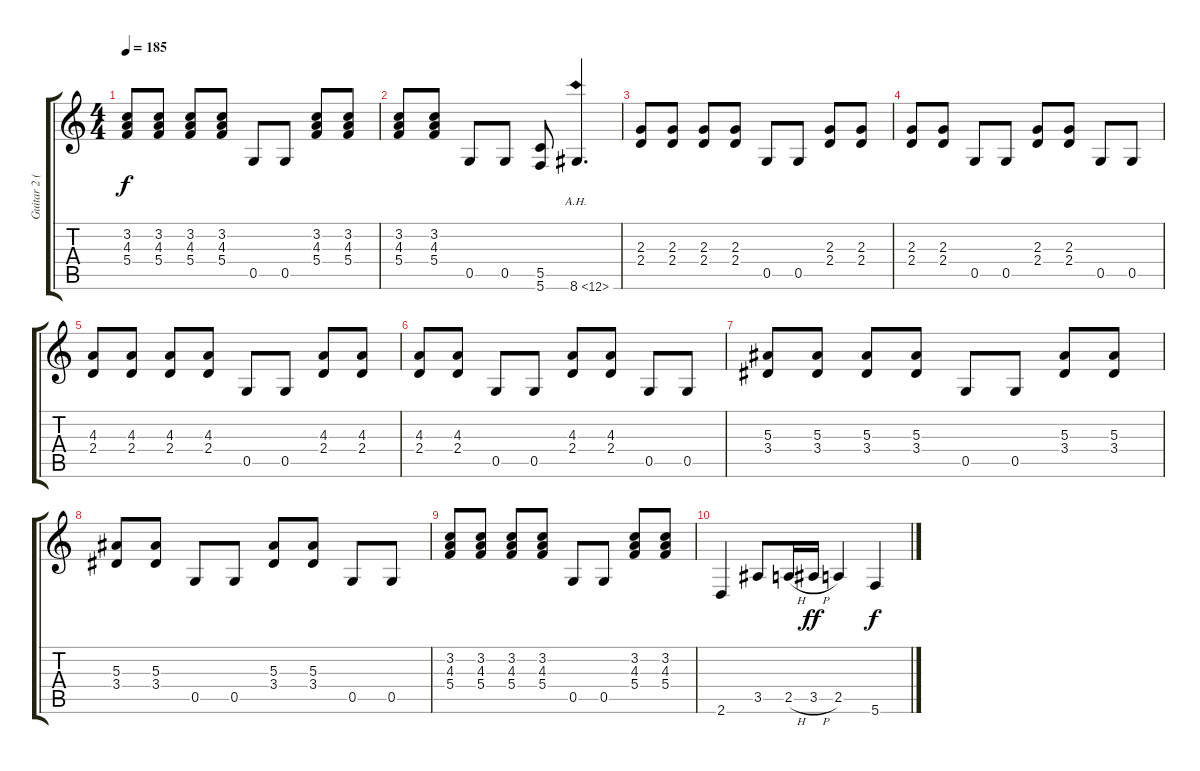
\track ("Guitar 2 (Lead)" "Guitar 2 (") {instrument distortionguitar}
\staff {score tabs}
\tuning (D4 A3 F3 C3 G2 C2) {hide}
\ts (4 4)
\tempo 185
\clef g2
\ks c
(3.2 4.3 5.4).8{dy f} (3.2 4.3 5.4).8 (3.2 4.3 5.4).8 (3.2 4.3 5.4).8 0.5.8 0.5.8 (3.2 4.3 5.4).8 (3.2 4.3 5.4).8 |
(3.2 4.3 5.4).8 (3.2 4.3 5.4).8 0.5.8 0.5.8 (5.5 5.6).8 8.6{ah 4}.4{d instrument guitarharmonics} |
(2.3 2.4).8{instrument distortionguitar} (2.3 2.4).8 (2.3 2.4).8 (2.3 2.4).8 0.5.8 0.5.8 (2.3 2.4).8 (2.3 2.4).8 |
(2.3 2.4).8 (2.3 2.4).8 0.5.8 0.5.8 (2.3 2.4).8 (2.3 2.4).8 0.5.8 0.5.8 |
(4.3 2.4).8 (4.3 2.4).8 (4.3 2.4).8 (4.3 2.4).8 0.5.8 0.5.8 (4.3 2.4).8 (4.3 2.4).8 |
(4.3 2.4).8 (4.3 2.4).8 0.5.8 0.5.8 (4.3 2.4).8 (4.3 2.4).8 0.5.8 0.5.8 |
(5.3 3.4).8 (5.3 3.4).8 (5.3 3.4).8 (5.3 3.4).8 0.5.8 0.5.8 (5.3 3.4).8 (5.3 3.4).8 |
(5.3 3.4).8 (5.3 3.4).8 0.5.8 0.5.8 (5.3 3.4).8 (5.3 3.4).8 0.5.8 0.5.8 |
(3.2 4.3 5.4).8 (3.2 4.3 5.4).8 (3.2 4.3 5.4).8 (3.2 4.3 5.4).8 0.5.8 0.5.8 (3.2 4.3 5.4).8 (3.2 4.3 5.4).8 |
2.6.4 3.5.8 2.5{h}.16 3.5{h}.16{dy ff} 2.5.4 5.6.4{dy f}
